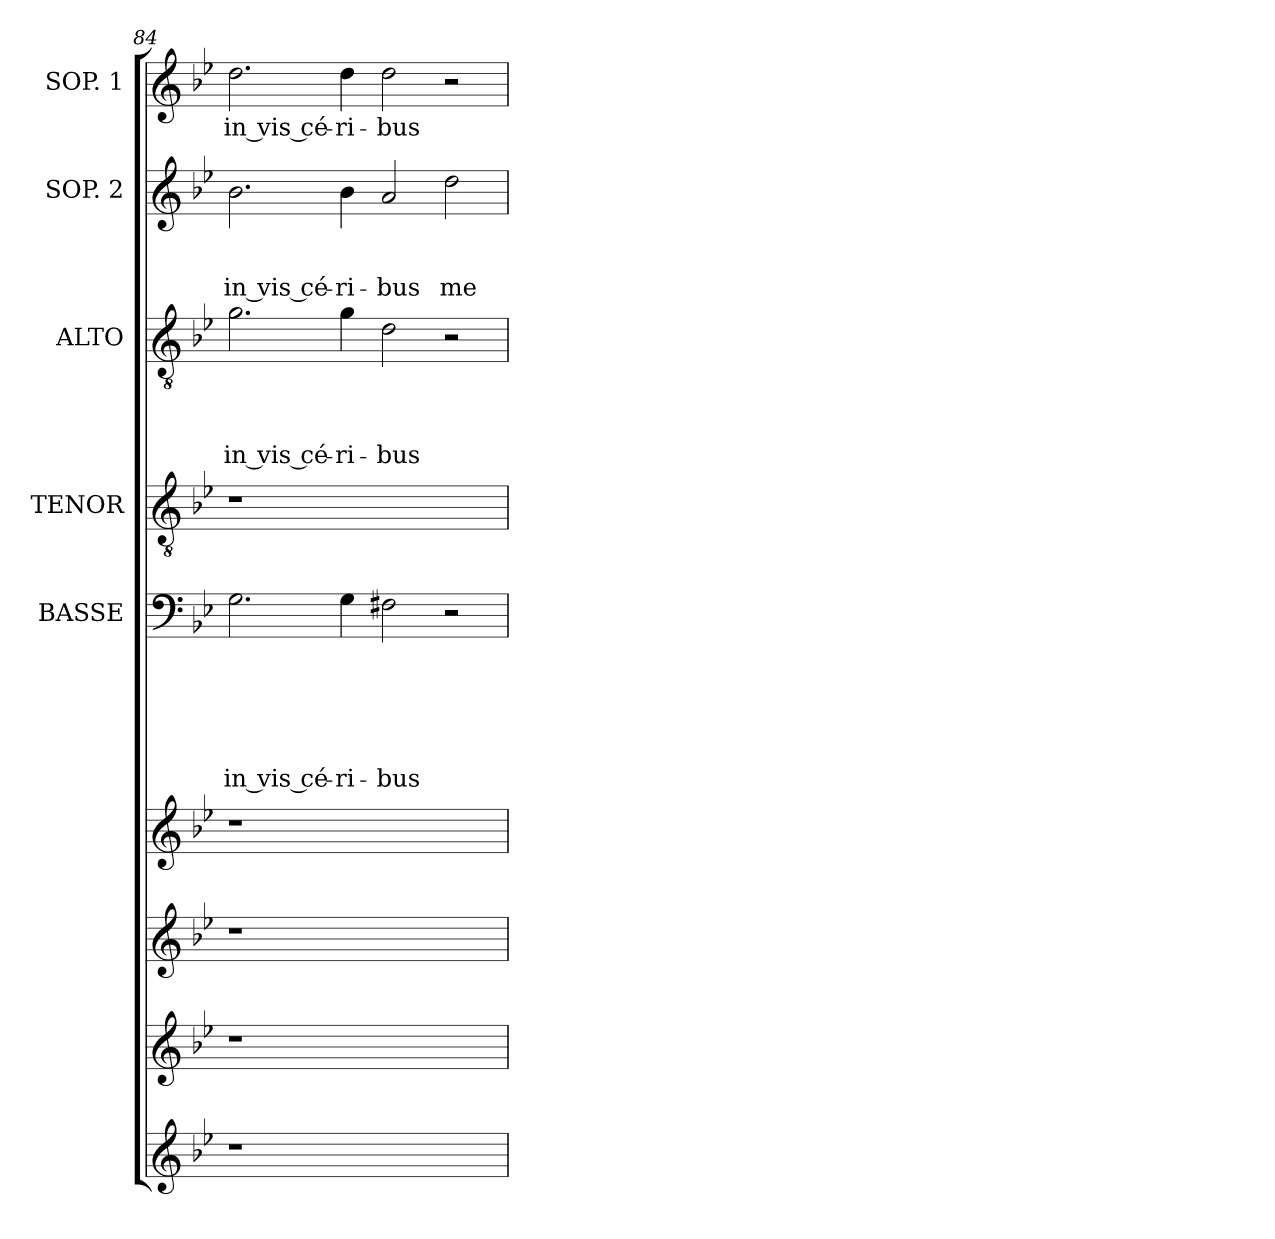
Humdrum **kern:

**kern	**kern	**kern	**kern	**kern	**text	**text	**text	**text	**text	**text	**kern	**kern	**text	**text	**text	**text	**kern	**text	**text	**text	**kern	**text
*part9	*part8	*part7	*part6	*part5	*part5	*part5	*part5	*part5	*part5	*part5	*part4	*part3	*part3	*part3	*part3	*part3	*part2	*part2	*part2	*part2	*part1	*part1
*staff9	*staff8	*staff7	*staff6	*staff5	*staff5	*staff5	*staff5	*staff5	*staff5	*staff5	*staff4	*staff3	*staff3	*staff3	*staff3	*staff3	*staff2	*staff2	*staff2	*staff2	*staff1	*staff1
*	*	*	*	*I"BASSE	*	*	*	*	*	*	*I"TENOR	*I"ALTO	*	*	*	*	*I"SOP. 2	*	*	*	*I"SOP. 1	*
*	*	*	*	*I'BAS.	*	*	*	*	*	*	*I'TEN.	*I'ALT.	*	*	*	*	*I'SOP. 2	*	*	*	*I'SOP. 1	*
*clefG2	*clefG2	*clefG2	*clefG2	*clefF4	*	*	*	*	*	*	*clefGv2	*clefGv2	*	*	*	*	*clefG2	*	*	*	*clefG2	*
*k[b-e-]	*k[b-e-]	*k[b-e-]	*k[b-e-]	*k[b-e-]	*	*	*	*	*	*	*k[b-e-]	*k[b-e-]	*	*	*	*	*k[b-e-]	*	*	*	*k[b-e-]	*
*B-:	*B-:	*B-:	*B-:	*B-:	*	*	*	*	*	*	*B-:	*B-:	*	*	*	*	*B-:	*	*	*	*B-:	*
=84	=84	=84	=84	=84	=84	=84	=84	=84	=84	=84	=84	=84	=84	=84	=84	=84	=84	=84	=84	=84	=84	=84
!	!	!	!	!	!	!	!	!	!	!LO:LY:b:rj	!	!	!	!	!	!LO:LY:b:rj	!	!	!	!LO:LY:b:rj	!	!LO:LY:b:rj
1r	1r	1r	1r	2.G\	.	.	.	.	.	in vis cé-	1r	2.g\	.	.	.	in vis cé-	2.b-\	.	.	in vis cé-	2.dd\	in vis cé-
!	!	!	!	!	!	!	!	!	!	!LO:LY:b	!	!	!	!	!	!LO:LY:b	!	!	!	!LO:LY:b	!	!LO:LY:b
.	.	.	.	4G\	.	.	.	.	.	-ri-	.	4g\	.	.	.	-ri-	4b-\	.	.	-ri-	4dd\	-ri-
!	!	!	!	!	!	!	!	!	!	!LO:LY:b	!	!	!	!	!	!LO:LY:b	!	!	!	!LO:LY:b	!	!LO:LY:b
1ryy	1ryy	1ryy	1ryy	2F#X\	.	.	.	.	.	-bus	1ryy	2d\	.	.	.	-bus	2a/	.	.	-bus	2dd\	-bus
!	!	!	!	!	!	!	!	!	!	!	!	!	!	!	!	!	!	!	!	!LO:LY:b	!	!
.	.	.	.	2r	.	.	.	.	.	.	.	2r	.	.	.	.	2dd\	.	.	me-	2r	.
=	=	=	=	=	=	=	=	=	=	=	=	=	=	=	=	=	=	=	=	=	=	=
*-	*-	*-	*-	*-	*-	*-	*-	*-	*-	*-	*-	*-	*-	*-	*-	*-	*-	*-	*-	*-	*-	*-
